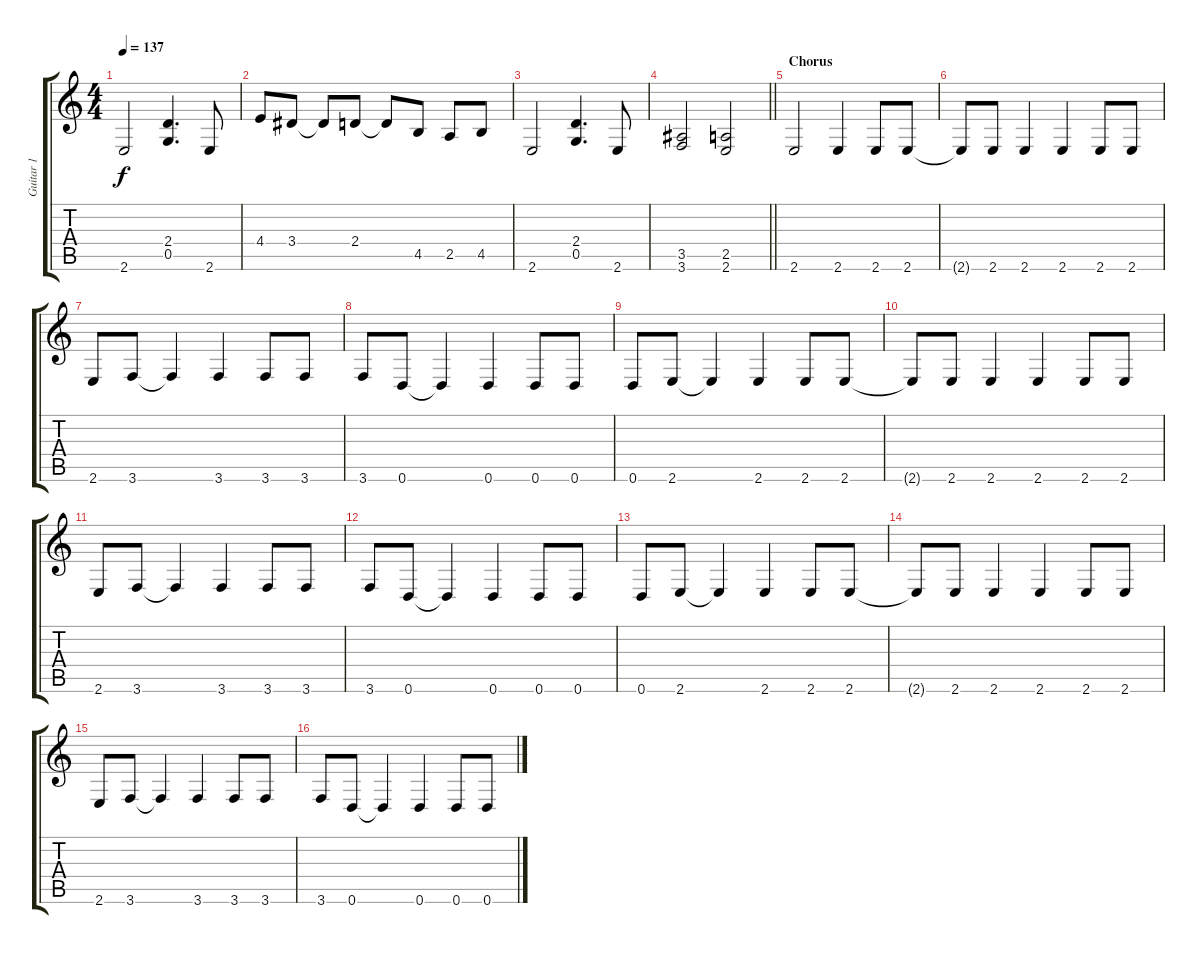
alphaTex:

\track ("Guitar 1" "Guitar 1") {instrument overdrivenguitar}
\staff {score tabs}
\tuning (D4 A3 F3 C3 G2 D2) {hide}
\ts (4 4)
\tempo 137
\clef g2
\ks c
2.6.2{dy f} (2.4 0.5).4{d} 2.6.8 |
4.4.8 3.4.8 3.4{t}.8 2.4.8 2.4{t}.8 4.5.8 2.5.8 4.5.8 |
2.6.2 (2.4 0.5).4{d} 2.6.8 |
\barLineRight lightlight
(3.5 3.6).2 (2.5 2.6).2 |
\section ("" "Chorus")
2.6.2 2.6.4 2.6.8 2.6.8 |
2.6{t}.8 2.6.8 2.6.4 2.6.4 2.6.8 2.6.8 |
2.6.8 3.6.8 3.6{t}.4 3.6.4 3.6.8 3.6.8 |
3.6.8 0.6.8 0.6{t}.4 0.6.4 0.6.8 0.6.8 |
0.6.8 2.6.8 2.6{t}.4 2.6.4 2.6.8 2.6.8 |
2.6{t}.8 2.6.8 2.6.4 2.6.4 2.6.8 2.6.8 |
2.6.8 3.6.8 3.6{t}.4 3.6.4 3.6.8 3.6.8 |
3.6.8 0.6.8 0.6{t}.4 0.6.4 0.6.8 0.6.8 |
0.6.8 2.6.8 2.6{t}.4 2.6.4 2.6.8 2.6.8 |
2.6{t}.8 2.6.8 2.6.4 2.6.4 2.6.8 2.6.8 |
2.6.8 3.6.8 3.6{t}.4 3.6.4 3.6.8 3.6.8 |
3.6.8 0.6.8 0.6{t}.4 0.6.4 0.6.8 0.6.8
